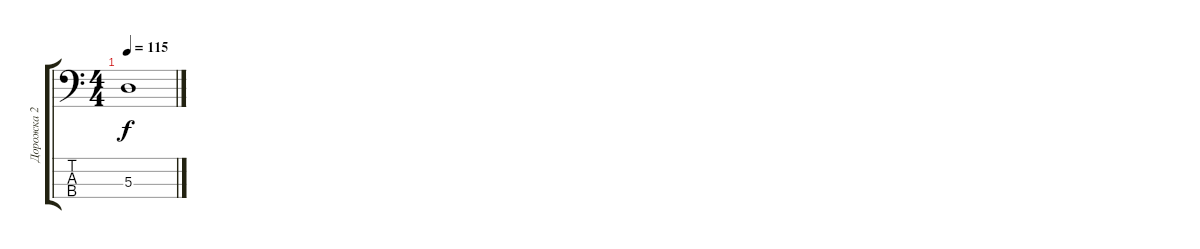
\track ("Дорожка 2" "Дорожка 2") {instrument electricbassfinger}
\staff {score tabs}
\tuning (G2 D2 A1 E1) {hide}
\ts (4 4)
\tempo 115
\clef f4
\ks c
5.3.1{dy f}
